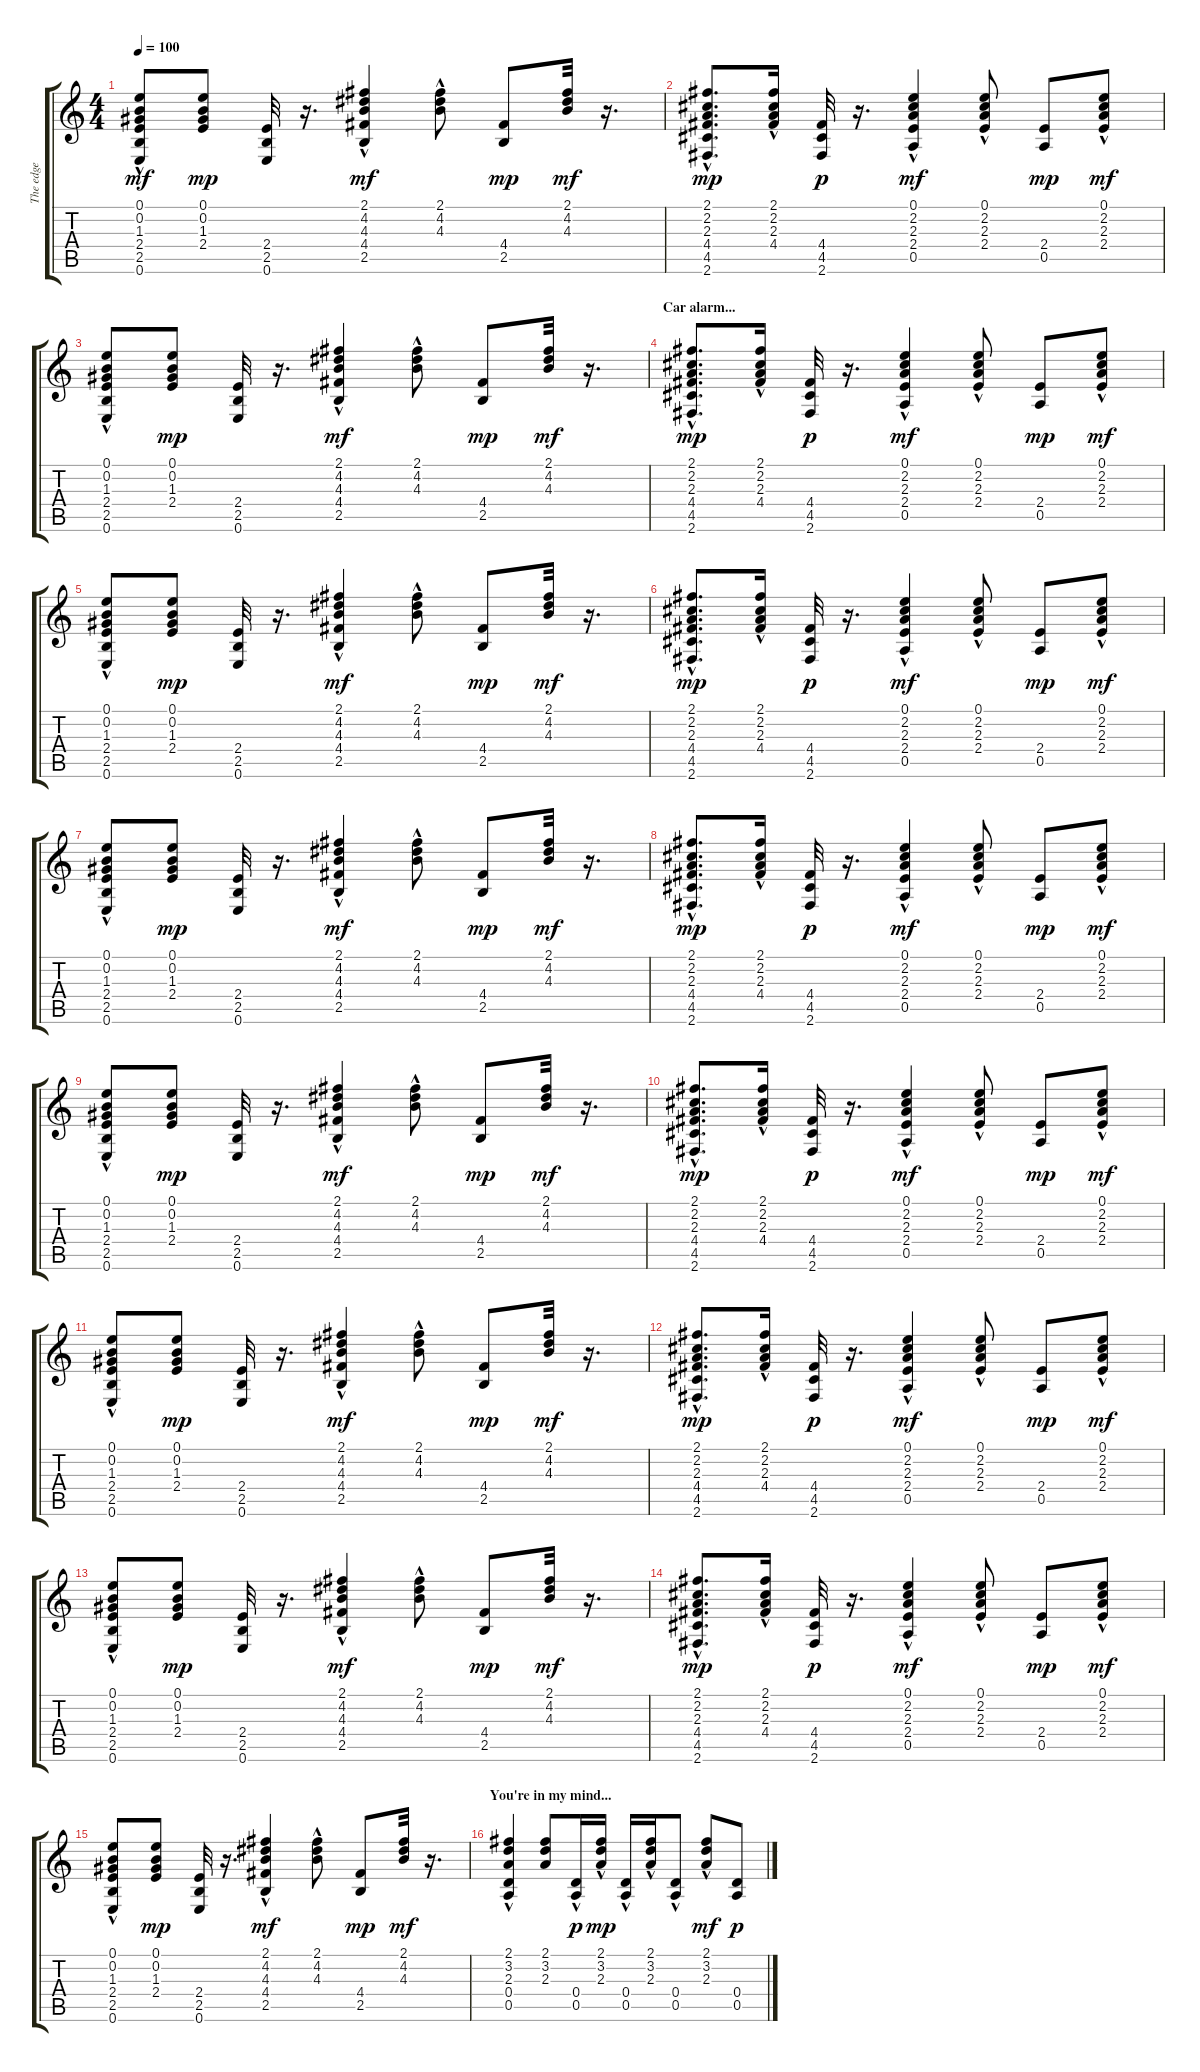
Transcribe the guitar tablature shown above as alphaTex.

\track ("The edge" "The edge") {instrument distortionguitar}
\staff {score tabs}
\tuning (E4 B3 G3 D3 A2 E2) {hide}
\ts (4 4)
\tempo 100
\clef g2
\ks c
(0.1 0.2 1.3 2.4{hac} 2.5{hac} 0.6).8{dy mf} (0.1 0.2 1.3 2.4).8{dy mp} (2.4 2.5 0.6).32 r.16{d} (2.1{hac} 4.2{hac} 4.3{hac} 4.4 2.5).4{dy mf} (2.1{hac} 4.2{hac} 4.3{hac}).8 (4.4 2.5).8{dy mp} (2.1 4.2 4.3).32{dy mf} r.16{d} |
(2.1 2.2 2.3 4.4{hac} 4.5{hac} 2.6{hac}).8{d dy mp} (2.1{hac} 2.2 2.3 4.4).16 (4.4 4.5 2.6).32{dy p} r.16{d} (0.1{hac} 2.2{hac} 2.3{hac} 2.4 0.5).4{dy mf} (0.1{hac} 2.2{hac} 2.3{hac} 2.4{hac}).8 (2.4 0.5).8{dy mp} (0.1{hac} 2.2 2.3{hac} 2.4{hac}).8{dy mf} |
(0.1 0.2 1.3 2.4{hac} 2.5{hac} 0.6).8 (0.1 0.2 1.3 2.4).8{dy mp} (2.4 2.5 0.6).32 r.16{d} (2.1{hac} 4.2{hac} 4.3{hac} 4.4 2.5).4{dy mf} (2.1{hac} 4.2{hac} 4.3{hac}).8 (4.4 2.5).8{dy mp} (2.1 4.2 4.3).32{dy mf} r.16{d} |
\section ("" "Car alarm...")
(2.1 2.2 2.3 4.4{hac} 4.5{hac} 2.6{hac}).8{d dy mp} (2.1{hac} 2.2 2.3 4.4).16 (4.4 4.5 2.6).32{dy p} r.16{d} (0.1{hac} 2.2{hac} 2.3{hac} 2.4 0.5).4{dy mf} (0.1{hac} 2.2{hac} 2.3{hac} 2.4{hac}).8 (2.4 0.5).8{dy mp} (0.1{hac} 2.2 2.3{hac} 2.4{hac}).8{dy mf} |
(0.1 0.2 1.3 2.4{hac} 2.5{hac} 0.6).8 (0.1 0.2 1.3 2.4).8{dy mp} (2.4 2.5 0.6).32 r.16{d} (2.1{hac} 4.2{hac} 4.3{hac} 4.4 2.5).4{dy mf} (2.1{hac} 4.2{hac} 4.3{hac}).8 (4.4 2.5).8{dy mp} (2.1 4.2 4.3).32{dy mf} r.16{d} |
(2.1 2.2 2.3 4.4{hac} 4.5{hac} 2.6{hac}).8{d dy mp} (2.1{hac} 2.2 2.3 4.4).16 (4.4 4.5 2.6).32{dy p} r.16{d} (0.1{hac} 2.2{hac} 2.3{hac} 2.4 0.5).4{dy mf} (0.1{hac} 2.2{hac} 2.3{hac} 2.4{hac}).8 (2.4 0.5).8{dy mp} (0.1{hac} 2.2 2.3{hac} 2.4{hac}).8{dy mf} |
(0.1 0.2 1.3 2.4{hac} 2.5{hac} 0.6).8 (0.1 0.2 1.3 2.4).8{dy mp} (2.4 2.5 0.6).32 r.16{d} (2.1{hac} 4.2{hac} 4.3{hac} 4.4 2.5).4{dy mf} (2.1{hac} 4.2{hac} 4.3{hac}).8 (4.4 2.5).8{dy mp} (2.1 4.2 4.3).32{dy mf} r.16{d} |
(2.1 2.2 2.3 4.4{hac} 4.5{hac} 2.6{hac}).8{d dy mp} (2.1{hac} 2.2 2.3 4.4).16 (4.4 4.5 2.6).32{dy p} r.16{d} (0.1{hac} 2.2{hac} 2.3{hac} 2.4 0.5).4{dy mf} (0.1{hac} 2.2{hac} 2.3{hac} 2.4{hac}).8 (2.4 0.5).8{dy mp} (0.1{hac} 2.2 2.3{hac} 2.4{hac}).8{dy mf} |
(0.1 0.2 1.3 2.4{hac} 2.5{hac} 0.6).8 (0.1 0.2 1.3 2.4).8{dy mp} (2.4 2.5 0.6).32 r.16{d} (2.1{hac} 4.2{hac} 4.3{hac} 4.4 2.5).4{dy mf} (2.1{hac} 4.2{hac} 4.3{hac}).8 (4.4 2.5).8{dy mp} (2.1 4.2 4.3).32{dy mf} r.16{d} |
(2.1 2.2 2.3 4.4{hac} 4.5{hac} 2.6{hac}).8{d dy mp} (2.1{hac} 2.2 2.3 4.4).16 (4.4 4.5 2.6).32{dy p} r.16{d} (0.1{hac} 2.2{hac} 2.3{hac} 2.4 0.5).4{dy mf} (0.1{hac} 2.2{hac} 2.3{hac} 2.4{hac}).8 (2.4 0.5).8{dy mp} (0.1{hac} 2.2 2.3{hac} 2.4{hac}).8{dy mf} |
(0.1 0.2 1.3 2.4{hac} 2.5{hac} 0.6).8 (0.1 0.2 1.3 2.4).8{dy mp} (2.4 2.5 0.6).32 r.16{d} (2.1{hac} 4.2{hac} 4.3{hac} 4.4 2.5).4{dy mf} (2.1{hac} 4.2{hac} 4.3{hac}).8 (4.4 2.5).8{dy mp} (2.1 4.2 4.3).32{dy mf} r.16{d} |
(2.1 2.2 2.3 4.4{hac} 4.5{hac} 2.6{hac}).8{d dy mp} (2.1{hac} 2.2 2.3 4.4).16 (4.4 4.5 2.6).32{dy p} r.16{d} (0.1{hac} 2.2{hac} 2.3{hac} 2.4 0.5).4{dy mf} (0.1{hac} 2.2{hac} 2.3{hac} 2.4{hac}).8 (2.4 0.5).8{dy mp} (0.1{hac} 2.2 2.3{hac} 2.4{hac}).8{dy mf} |
(0.1 0.2 1.3 2.4{hac} 2.5{hac} 0.6).8 (0.1 0.2 1.3 2.4).8{dy mp} (2.4 2.5 0.6).32 r.16{d} (2.1{hac} 4.2{hac} 4.3{hac} 4.4 2.5).4{dy mf} (2.1{hac} 4.2{hac} 4.3{hac}).8 (4.4 2.5).8{dy mp} (2.1 4.2 4.3).32{dy mf} r.16{d} |
(2.1 2.2 2.3 4.4{hac} 4.5{hac} 2.6{hac}).8{d dy mp} (2.1{hac} 2.2 2.3 4.4).16 (4.4 4.5 2.6).32{dy p} r.16{d} (0.1{hac} 2.2{hac} 2.3{hac} 2.4 0.5).4{dy mf} (0.1{hac} 2.2{hac} 2.3{hac} 2.4{hac}).8 (2.4 0.5).8{dy mp} (0.1{hac} 2.2 2.3{hac} 2.4{hac}).8{dy mf} |
(0.1 0.2 1.3 2.4{hac} 2.5{hac} 0.6).8 (0.1 0.2 1.3 2.4).8{dy mp} (2.4 2.5 0.6).32 r.16{d} (2.1{hac} 4.2{hac} 4.3{hac} 4.4 2.5).4{dy mf} (2.1{hac} 4.2{hac} 4.3{hac}).8 (4.4 2.5).8{dy mp} (2.1 4.2 4.3).32{dy mf} r.16{d} |
\section ("" "You're in my mind...")
(2.1{hac} 3.2{hac} 2.3{hac} 0.4 0.5).4 (2.1 3.2 2.3).8 (0.4{hac} 0.5{hac}).16{dy p} (2.1{hac} 3.2{hac} 2.3{hac}).16{dy mp} (0.4 0.5{hac}).16 (2.1{hac} 3.2 2.3).16 (0.4{hac} 0.5{hac}).8 (2.1 3.2 2.3{hac}).8{dy mf} (0.4 0.5).8{dy p}
